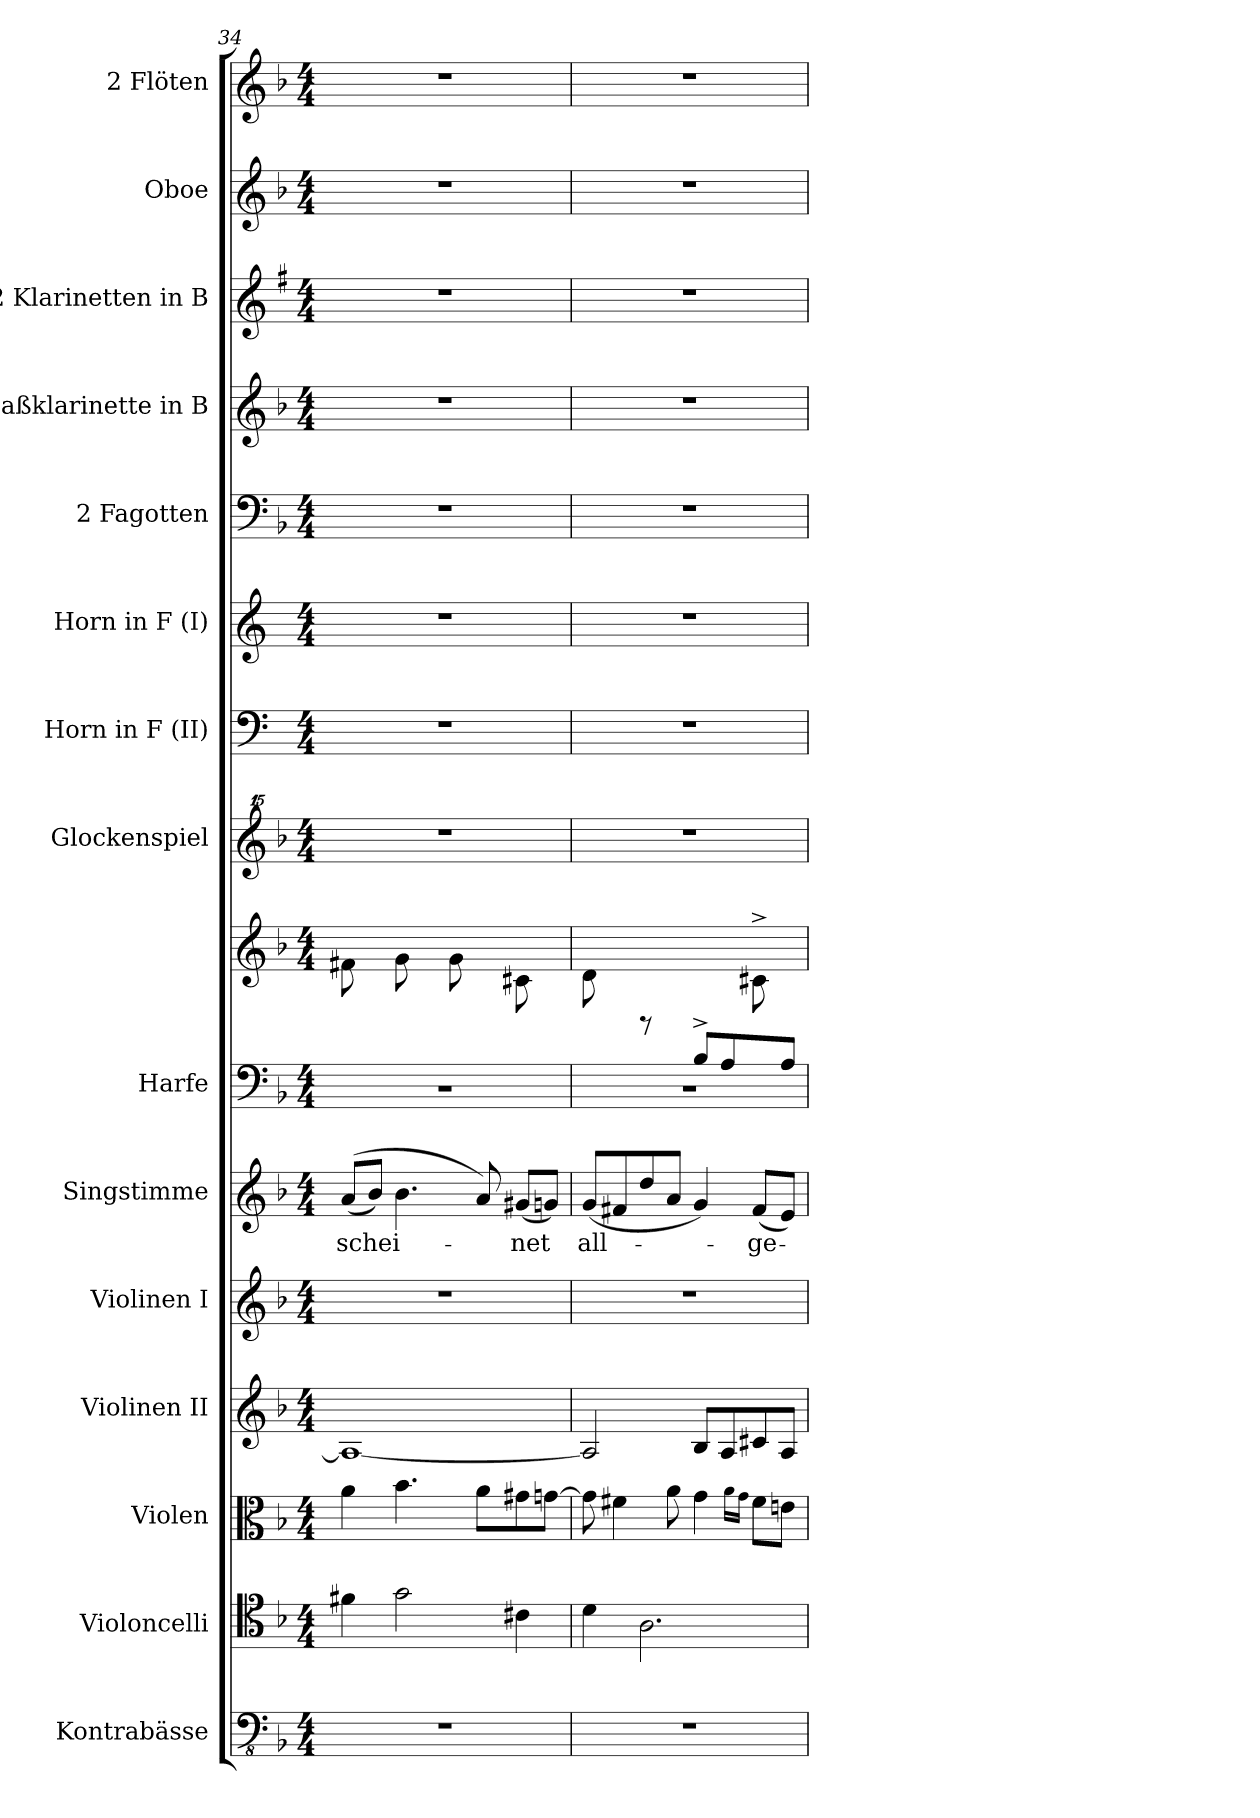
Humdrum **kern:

**kern	**kern	**kern	**kern	**kern	**kern	**text	**kern	**kern	**kern	**kern	**kern	**kern	**kern	**kern	**kern	**kern
*part15	*part14	*part13	*part12	*part11	*part10	*part10	*part9	*part9	*part8	*part7	*part6	*part5	*part4	*part3	*part2	*part1
*staff16	*staff15	*staff14	*staff13	*staff12	*staff11	*staff11	*staff10	*staff9	*staff8	*staff7	*staff6	*staff5	*staff4	*staff3	*staff2	*staff1
*I"Kontrabässe	*I"Violoncelli	*I"Violen	*I"Violinen II	*I"Violinen I	*I"Singstimme	*	*I"Harfe	*	*I"Glockenspiel	*I"Horn in F (II)	*I"Horn in F (I)	*I"2 Fagotten	*I"Baßklarinette in B	*I"2 Klarinetten in B	*I"Oboe	*I"2 Flöten
*I'Kb.	*I'Vc.	*	*I'Vl. II	*I'Vl. I	*I'Singst.	*	*I'Hf.	*	*I'Glk.	*I'Hr. II	*I'Hr. I	*I'Fg.	*I'Bklar. (B)	*I'Klar. (B)	*I'Ob.	*I'Fl.
*clefFv4	*clefC4	*clefC3	*clefG2	*clefG2	*clefG2	*	*clefF4	*clefG2	*clefG^^2	*clefF4	*clefG2	*clefF4	*clefG2	*clefG2	*clefG2	*clefG2
*	*	*	*	*	*	*	*	*	*	*ITrd4c7	*ITrd4c7	*	*ITrd8c14	*ITrd1c2	*	*
*k[b-]	*k[b-]	*k[b-]	*k[b-]	*k[b-]	*k[b-]	*	*k[b-]	*k[b-]	*k[b-]	*k[b-]	*k[b-]	*k[b-]	*k[b-]	*k[b-]	*k[b-]	*k[b-]
*M4/4	*M4/4	*M4/4	*M4/4	*M4/4	*M4/4	*	*M4/4	*M4/4	*M4/4	*M4/4	*M4/4	*M4/4	*M4/4	*M4/4	*M4/4	*M4/4
=34	=34	=34	=34	=34	=34	=34	=34	=34	=34	=34	=34	=34	=34	=34	=34	=34
*	*	*	*	*	*	*	*^	*	*	*	*	*	*	*	*	*
1r	4f#X\	4a\	1A_	1r	((8a/L	schei-	8ryy	1r	8f#X\L	1r	1r	1r	1r	1r	1r	1r	1r
.	.	.	.	.	8b-/J)	.	8A/	.	8ryy	.	.	.	.	.	.	.	.
.	2g\	4.b-\	.	.	4.b-\	.	8ryy	.	8g\	.	.	.	.	.	.	.	.
.	.	.	.	.	.	.	8A/J	.	8ryy	.	.	.	.	.	.	.	.
.	.	.	.	.	.	.	8ryy	.	8g\L	.	.	.	.	.	.	.	.
.	.	8a\L	.	.	8a/)	.	8A/	.	8ryy	.	.	.	.	.	.	.	.
.	4c#X\	8g#X\	.	.	(8g#X/L	-net	8ryy	.	8c#X\	.	.	.	.	.	.	.	.
.	.	[8gn\J	.	.	8gn/J)	.	8A/J	.	8ryy	.	.	.	.	.	.	.	.
=35	=35	=35	=35	=35	=35	=35	=35	=35	=35	=35	=35	=35	=35	=35	=35	=35	=35
1r	4d\	8g\]	2A/]	1r	(8g/L	all-	8ryy	1r	8d\L	1r	1r	1r	1r	1r	1r	1r	1r
.	.	4f#X\	.	.	8f#X/	.	8A/	.	8ryy	.	.	.	.	.	.	.	.
.	2.A\	.	.	.	8dd/	.	8ryy	.	8rBB	.	.	.	.	.	.	.	.
.	.	8a\	.	.	8a/J	.	8A/J	.	4.ryy	.	.	.	.	.	.	.	.
.	.	4g\	8B-/L	.	4g/)	.	8B-^/L	.	.	.	.	.	.	.	.	.	.
.	.	.	8A/	.	.	.	8A/	.	.	.	.	.	.	.	.	.	.
.	.	16qa\LL	.	.	.	.	.	.	.	.	.	.	.	.	.	.	.
.	.	16qg\JJ	.	.	.	.	.	.	.	.	.	.	.	.	.	.	.
.	.	8f#\L	8c#X/	.	(8f#/L	-ge-	8ryy	.	8c#X^\	.	.	.	.	.	.	.	.
.	.	8en\J	8A/J	.	8e/J)	.	8A/J	.	8ryy	.	.	.	.	.	.	.	.
*	*	*	*	*	*	*	*v	*v	*	*	*	*	*	*	*	*	*
=	=	=	=	=	=	=	=	=	=	=	=	=	=	=	=	=
*-	*-	*-	*-	*-	*-	*-	*-	*-	*-	*-	*-	*-	*-	*-	*-	*-
